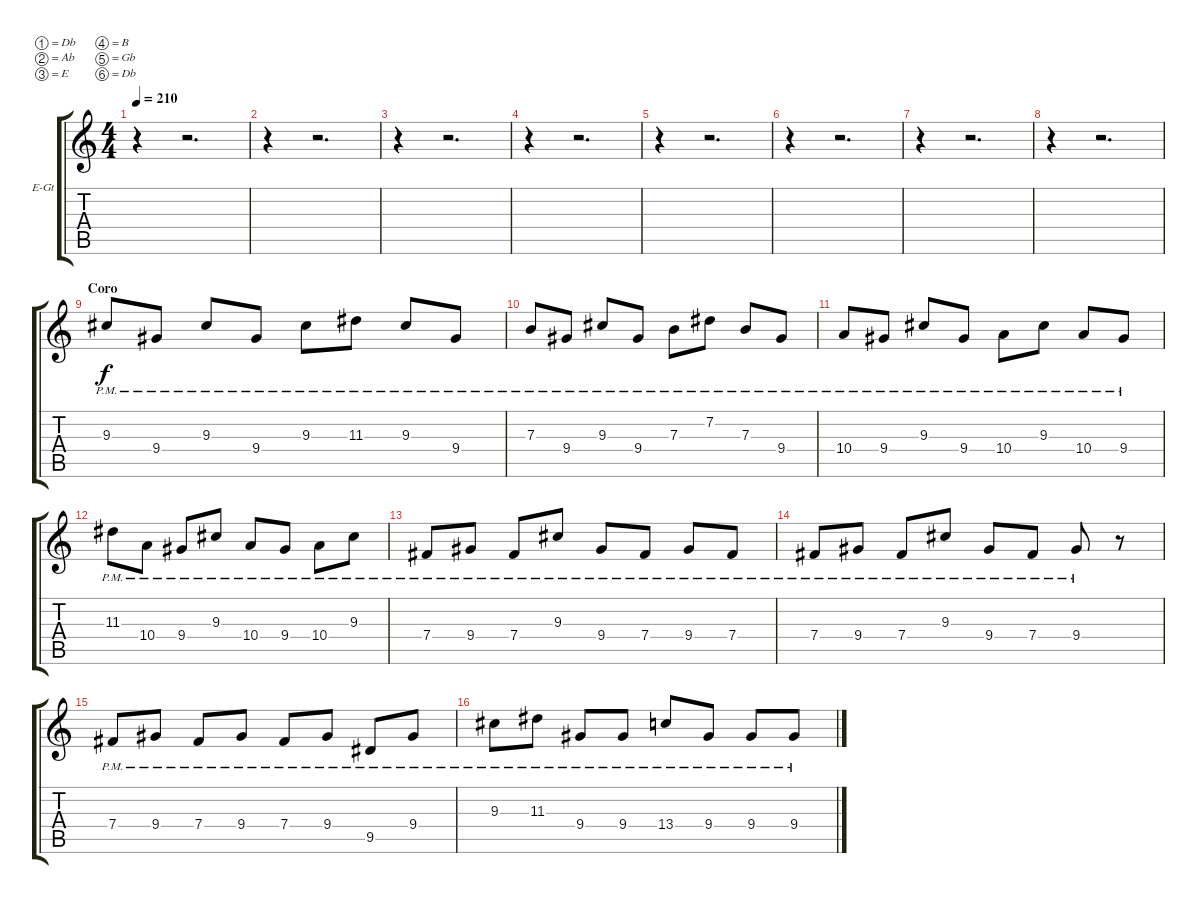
\bracketExtendMode groupsimilarinstruments
\firstSystemTrackNameOrientation horizontal
\otherSystemsTrackNameOrientation horizontal
\track ("Lead 1" "E-Gt") {instrument distortionguitar}
\staff {score tabs}
\tuning (Db4 Ab3 E3 B2 Gb2 Db2)
\ts (4 4)
\tempo 210
\clef g2
\ks c
r.4{dy f} r.2{d} |
r.4 r.2{d} |
r.4 r.2{d} |
r.4 r.2{d} |
r.4 r.2{d} |
r.4 r.2{d} |
r.4 r.2{d} |
r.4 r.2{d} |
\section ("" "Coro")
9.3{pm}.8 9.4{pm}.8 9.3{pm}.8 9.4{pm}.8 9.3{pm}.8 11.3{pm}.8 9.3{pm}.8 9.4{pm}.8 |
7.3{pm}.8 9.4{pm}.8 9.3{pm}.8 9.4{pm}.8 7.3{pm}.8 7.2{pm}.8 7.3{pm}.8 9.4{pm}.8 |
10.4{pm}.8 9.4{pm}.8 9.3{pm}.8 9.4{pm}.8 10.4{pm}.8 9.3{pm}.8 10.4{pm}.8 9.4{pm}.8 |
11.3{pm}.8 10.4{pm}.8 9.4{pm}.8 9.3{pm}.8 10.4{pm}.8 9.4{pm}.8 10.4{pm}.8 9.3{pm}.8 |
7.4{pm}.8 9.4{pm}.8 7.4{pm}.8 9.3{pm}.8 9.4{pm}.8 7.4{pm}.8 9.4{pm}.8 7.4{pm}.8 |
7.4{pm}.8 9.4{pm}.8 7.4{pm}.8 9.3{pm}.8 9.4{pm}.8 7.4{pm}.8 9.4{pm}.8 r.8 |
7.4{pm}.8 9.4{pm}.8 7.4{pm}.8 9.4{pm}.8 7.4{pm}.8 9.4{pm}.8 9.5{pm}.8 9.4{pm}.8 |
9.3{pm}.8 11.3{pm}.8 9.4{pm}.8 9.4{pm}.8 13.4{pm}.8 9.4{pm}.8 9.4{pm}.8 9.4{pm}.8
